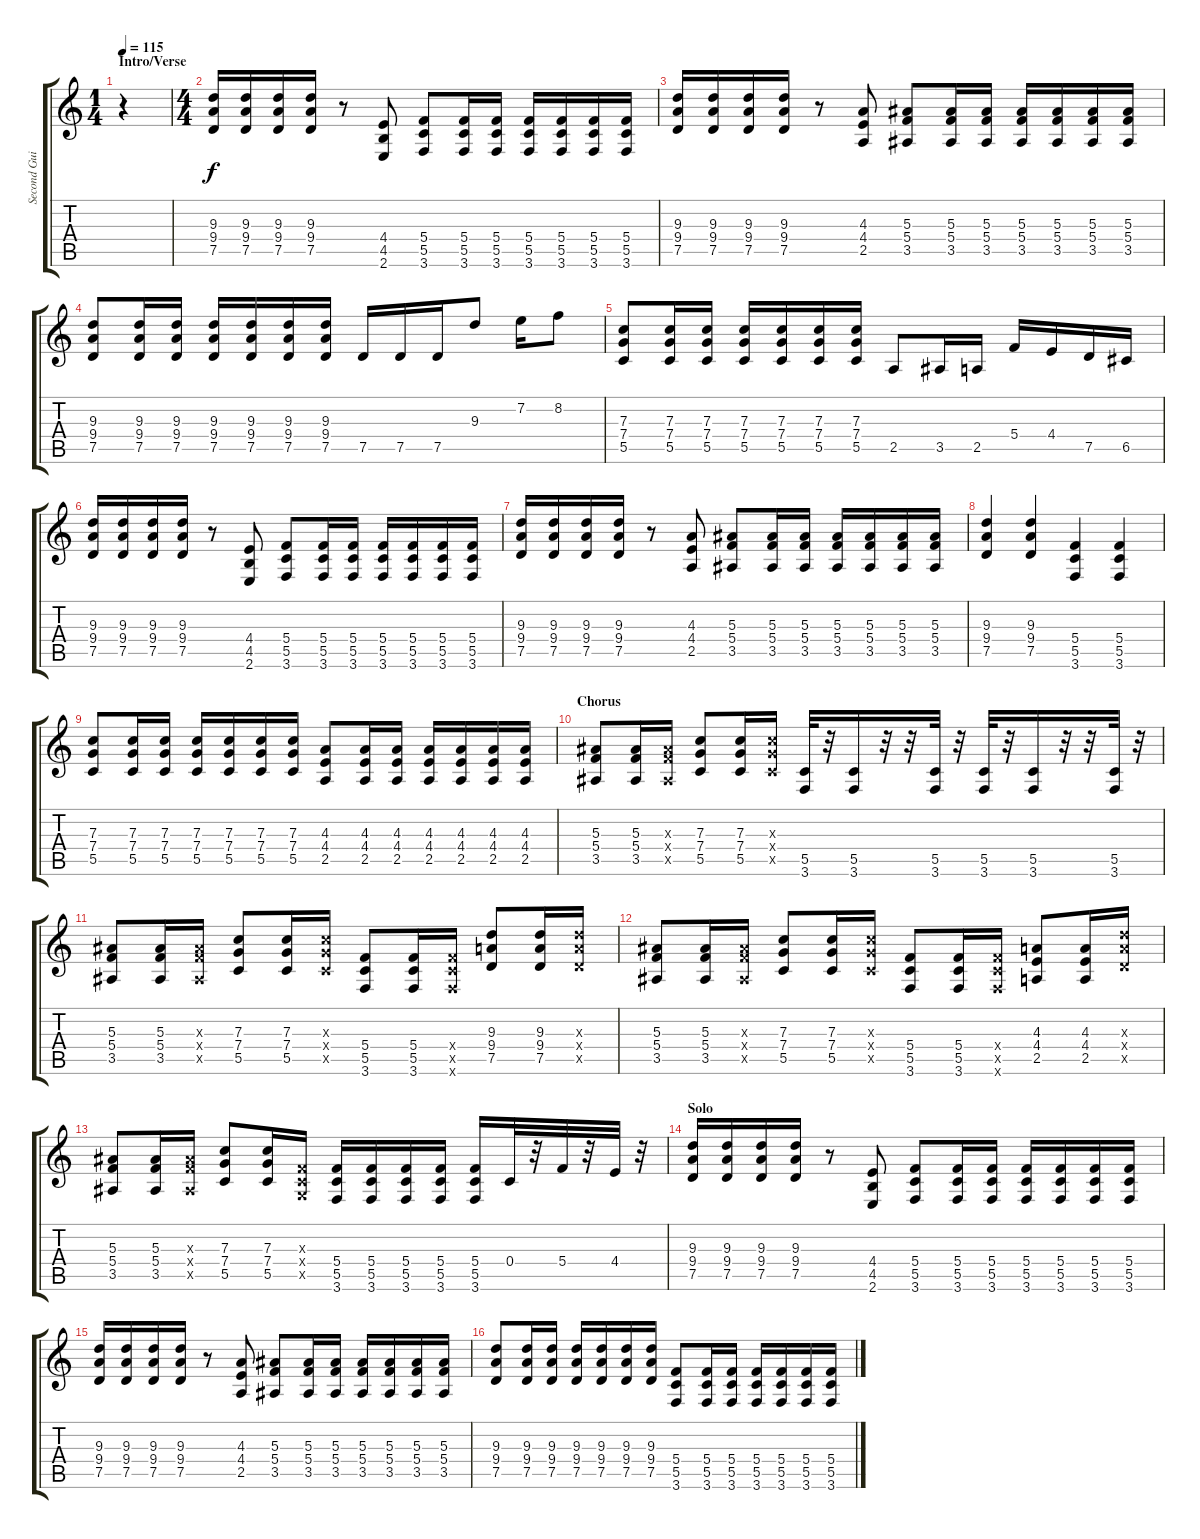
\track ("Second Guitar" "Second Gui") {instrument distortionguitar}
\staff {score tabs}
\tuning (D4 A3 F3 C3 G2 D2) {hide}
\ts (1 4)
\section ("" "Intro/Verse")
\tempo 115
\clef g2
\ks c
r.4{dy f instrument distortionguitar} |
\ts (4 4)
(9.3 9.4 7.5).16 (9.3 9.4 7.5).16 (9.3 9.4 7.5).16 (9.3 9.4 7.5).16 r.8 (4.4 4.5 2.6).8 (5.4 5.5 3.6).8 (5.4 5.5 3.6).16 (5.4 5.5 3.6).16 (5.4 5.5 3.6).16 (5.4 5.5 3.6).16 (5.4 5.5 3.6).16 (5.4 5.5 3.6).16 |
(9.3 9.4 7.5).16 (9.3 9.4 7.5).16 (9.3 9.4 7.5).16 (9.3 9.4 7.5).16 r.8 (4.3 4.4 2.5).8 (5.3 5.4 3.5).8 (5.3 5.4 3.5).16 (5.3 5.4 3.5).16 (5.3 5.4 3.5).16 (5.3 5.4 3.5).16 (5.3 5.4 3.5).16 (5.3 5.4 3.5).16 |
(9.3 9.4 7.5).8 (9.3 9.4 7.5).16 (9.3 9.4 7.5).16 (9.3 9.4 7.5).16 (9.3 9.4 7.5).16 (9.3 9.4 7.5).16 (9.3 9.4 7.5).16 7.5.16 7.5.16 7.5.16 9.3.8 7.2.16 8.2.8 |
(7.3 7.4 5.5).8 (7.3 7.4 5.5).16 (7.3 7.4 5.5).16 (7.3 7.4 5.5).16 (7.3 7.4 5.5).16 (7.3 7.4 5.5).16 (7.3 7.4 5.5).16 2.5.8 3.5.16 2.5.16 5.4.16 4.4.16 7.5.16 6.5.16 |
(9.3 9.4 7.5).16 (9.3 9.4 7.5).16 (9.3 9.4 7.5).16 (9.3 9.4 7.5).16 r.8 (4.4 4.5 2.6).8 (5.4 5.5 3.6).8 (5.4 5.5 3.6).16 (5.4 5.5 3.6).16 (5.4 5.5 3.6).16 (5.4 5.5 3.6).16 (5.4 5.5 3.6).16 (5.4 5.5 3.6).16 |
(9.3 9.4 7.5).16 (9.3 9.4 7.5).16 (9.3 9.4 7.5).16 (9.3 9.4 7.5).16 r.8 (4.3 4.4 2.5).8 (5.3 5.4 3.5).8 (5.3 5.4 3.5).16 (5.3 5.4 3.5).16 (5.3 5.4 3.5).16 (5.3 5.4 3.5).16 (5.3 5.4 3.5).16 (5.3 5.4 3.5).16 |
(9.3 9.4 7.5).4 (9.3 9.4 7.5).4 (5.4 5.5 3.6).4 (5.4 5.5 3.6).4 |
(7.3 7.4 5.5).8 (7.3 7.4 5.5).16 (7.3 7.4 5.5).16 (7.3 7.4 5.5).16 (7.3 7.4 5.5).16 (7.3 7.4 5.5).16 (7.3 7.4 5.5).16 (4.3 4.4 2.5).8 (4.3 4.4 2.5).16 (4.3 4.4 2.5).16 (4.3 4.4 2.5).16 (4.3 4.4 2.5).16 (4.3 4.4 2.5).16 (4.3 4.4 2.5).16 |
\section ("" "Chorus")
(5.3 5.4 3.5).8 (5.3 5.4 3.5).16 (5.3{x} 5.4{x} 3.5{x}).16 (7.3 7.4 5.5).8 (7.3 7.4 5.5).16 (7.3{x} 7.4{x} 5.5{x}).16 (5.5 3.6).32 r.32 (5.5 3.6).16 r.32 r.32 (5.5 3.6).32 r.32 (5.5 3.6).32 r.32 (5.5 3.6).16 r.32 r.32 (5.5 3.6).32 r.32 |
(5.3 5.4 3.5).8 (5.3 5.4 3.5).16 (5.3{x} 5.4{x} 3.5{x}).16 (7.3 7.4 5.5).8 (7.3 7.4 5.5).16 (7.3{x} 7.4{x} 5.5{x}).16 (5.4 5.5 3.6).8 (5.4 5.5 3.6).16 (5.4{x} 5.5{x} 3.6{x}).16 (9.3 9.4 7.5).8 (9.3 9.4 7.5).16 (9.3{x} 9.4{x} 7.5{x}).16 |
(5.3 5.4 3.5).8 (5.3 5.4 3.5).16 (5.3{x} 5.4{x} 3.5{x}).16 (7.3 7.4 5.5).8 (7.3 7.4 5.5).16 (7.3{x} 7.4{x} 5.5{x}).16 (5.4 5.5 3.6).8 (5.4 5.5 3.6).16 (5.4{x} 5.5{x} 3.6{x}).16 (4.3 4.4 2.5).8 (4.3 4.4 2.5).16 (9.3{x} 9.4{x} 7.5{x}).16 |
(5.3 5.4 3.5).8 (5.3 5.4 3.5).16 (5.3{x} 5.4{x} 3.5{x}).16 (7.3 7.4 5.5).8 (7.3 7.4 5.5).16 (0.3{x} 0.4{x} 0.5{x}).16 (5.4 5.5 3.6).16 (5.4 5.5 3.6).16 (5.4 5.5 3.6).16 (5.4 5.5 3.6).16 (5.4 5.5 3.6).16 0.4.32{volume 14} r.32 5.4.32 r.32 4.4.32 r.32 |
\section ("" "Solo")
(9.3 9.4 7.5).16{volume 12} (9.3 9.4 7.5).16 (9.3 9.4 7.5).16 (9.3 9.4 7.5).16 r.8 (4.4 4.5 2.6).8 (5.4 5.5 3.6).8 (5.4 5.5 3.6).16 (5.4 5.5 3.6).16 (5.4 5.5 3.6).16 (5.4 5.5 3.6).16 (5.4 5.5 3.6).16 (5.4 5.5 3.6).16 |
(9.3 9.4 7.5).16 (9.3 9.4 7.5).16 (9.3 9.4 7.5).16 (9.3 9.4 7.5).16 r.8 (4.3 4.4 2.5).8 (5.3 5.4 3.5).8 (5.3 5.4 3.5).16 (5.3 5.4 3.5).16 (5.3 5.4 3.5).16 (5.3 5.4 3.5).16 (5.3 5.4 3.5).16 (5.3 5.4 3.5).16 |
(9.3 9.4 7.5).8 (9.3 9.4 7.5).16 (9.3 9.4 7.5).16 (9.3 9.4 7.5).16 (9.3 9.4 7.5).16 (9.3 9.4 7.5).16 (9.3 9.4 7.5).16 (5.4 5.5 3.6).8 (5.4 5.5 3.6).16 (5.4 5.5 3.6).16 (5.4 5.5 3.6).16 (5.4 5.5 3.6).16 (5.4 5.5 3.6).16 (5.4 5.5 3.6).16
